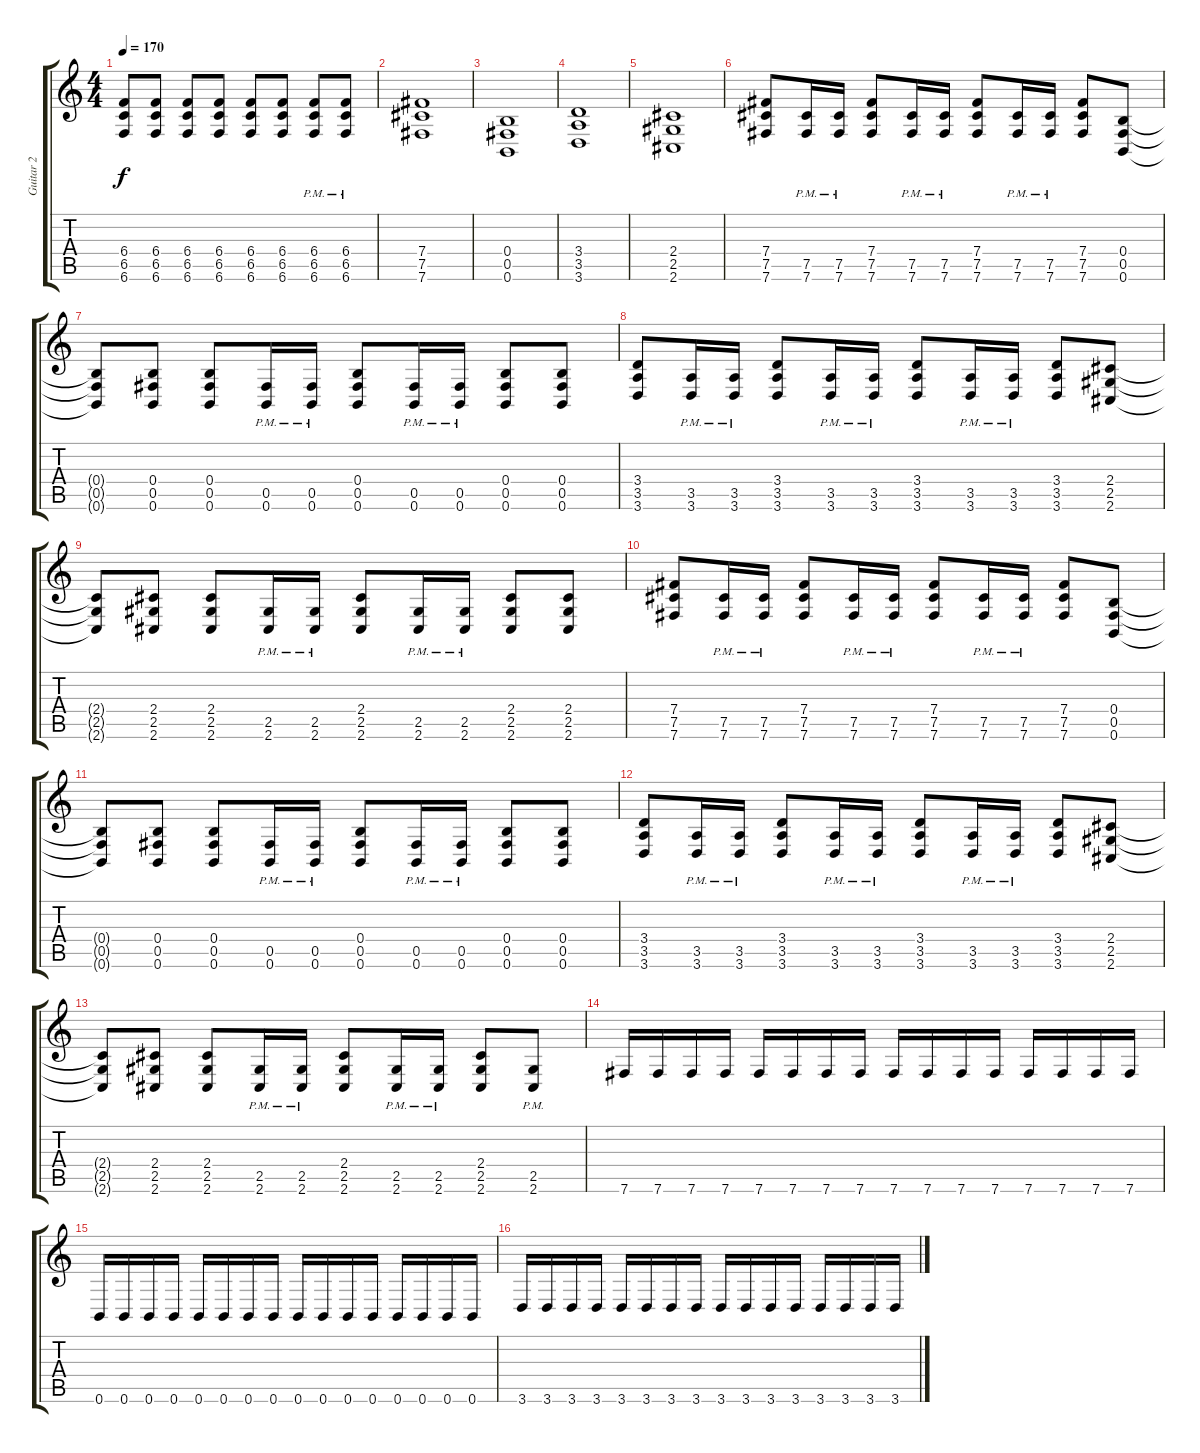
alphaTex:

\track ("Guitar 2" "Guitar 2") {instrument overdrivenguitar}
\staff {score tabs}
\tuning (Db4 Ab3 E3 B2 Gb2 B1) {hide}
\ts (4 4)
\tempo 170
\clef g2
\ks c
(6.4 6.5 6.6).8{dy f} (6.4 6.5 6.6).8 (6.4 6.5 6.6).8 (6.4 6.5 6.6).8 (6.4 6.5 6.6).8 (6.4 6.5 6.6).8 (6.4{pm} 6.5{pm} 6.6{pm}).8 (6.4{pm} 6.5{pm} 6.6{pm}).8 |
(7.4 7.5 7.6).1 |
(0.4 0.5 0.6).1 |
(3.4 3.5 3.6).1 |
(2.4 2.5 2.6).1 |
(7.4 7.5 7.6).8 (7.5{pm} 7.6{pm}).16 (7.5{pm} 7.6{pm}).16 (7.4 7.5 7.6).8 (7.5{pm} 7.6{pm}).16 (7.5{pm} 7.6{pm}).16 (7.4 7.5 7.6).8 (7.5{pm} 7.6{pm}).16 (7.5{pm} 7.6{pm}).16 (7.4 7.5 7.6).8 (0.4 0.5 0.6).8 |
(0.4{t} 0.5{t} 0.6{t}).8 (0.4 0.5 0.6).8 (0.4 0.5 0.6).8 (0.5{pm} 0.6{pm}).16 (0.5{pm} 0.6{pm}).16 (0.4 0.5 0.6).8 (0.5{pm} 0.6{pm}).16 (0.5{pm} 0.6{pm}).16 (0.4 0.5 0.6).8 (0.4 0.5 0.6).8 |
(3.4 3.5 3.6).8 (3.5{pm} 3.6{pm}).16 (3.5{pm} 3.6{pm}).16 (3.4 3.5 3.6).8 (3.5{pm} 3.6{pm}).16 (3.5{pm} 3.6{pm}).16 (3.4 3.5 3.6).8 (3.5{pm} 3.6{pm}).16 (3.5{pm} 3.6{pm}).16 (3.4 3.5 3.6).8 (2.4 2.5 2.6).8 |
(2.4{t} 2.5{t} 2.6{t}).8 (2.4 2.5 2.6).8 (2.4 2.5 2.6).8 (2.5{pm} 2.6{pm}).16 (2.5{pm} 2.6{pm}).16 (2.4 2.5 2.6).8 (2.5{pm} 2.6{pm}).16 (2.5{pm} 2.6{pm}).16 (2.4 2.5 2.6).8 (2.4 2.5 2.6).8 |
(7.4 7.5 7.6).8 (7.5{pm} 7.6{pm}).16 (7.5{pm} 7.6{pm}).16 (7.4 7.5 7.6).8 (7.5{pm} 7.6{pm}).16 (7.5{pm} 7.6{pm}).16 (7.4 7.5 7.6).8 (7.5{pm} 7.6{pm}).16 (7.5{pm} 7.6{pm}).16 (7.4 7.5 7.6).8 (0.4 0.5 0.6).8 |
(0.4{t} 0.5{t} 0.6{t}).8 (0.4 0.5 0.6).8 (0.4 0.5 0.6).8 (0.5{pm} 0.6{pm}).16 (0.5{pm} 0.6{pm}).16 (0.4 0.5 0.6).8 (0.5{pm} 0.6{pm}).16 (0.5{pm} 0.6{pm}).16 (0.4 0.5 0.6).8 (0.4 0.5 0.6).8 |
(3.4 3.5 3.6).8 (3.5{pm} 3.6{pm}).16 (3.5{pm} 3.6{pm}).16 (3.4 3.5 3.6).8 (3.5{pm} 3.6{pm}).16 (3.5{pm} 3.6{pm}).16 (3.4 3.5 3.6).8 (3.5{pm} 3.6{pm}).16 (3.5{pm} 3.6{pm}).16 (3.4 3.5 3.6).8 (2.4 2.5 2.6).8 |
(2.4{t} 2.5{t} 2.6{t}).8 (2.4 2.5 2.6).8 (2.4 2.5 2.6).8 (2.5{pm} 2.6{pm}).16 (2.5{pm} 2.6{pm}).16 (2.4 2.5 2.6).8 (2.5{pm} 2.6{pm}).16 (2.5{pm} 2.6{pm}).16 (2.4 2.5 2.6).8 (2.5{pm} 2.6{pm}).8 |
7.6.16 7.6.16 7.6.16 7.6.16 7.6.16 7.6.16 7.6.16 7.6.16 7.6.16 7.6.16 7.6.16 7.6.16 7.6.16 7.6.16 7.6.16 7.6.16 |
0.6.16 0.6.16 0.6.16 0.6.16 0.6.16 0.6.16 0.6.16 0.6.16 0.6.16 0.6.16 0.6.16 0.6.16 0.6.16 0.6.16 0.6.16 0.6.16 |
3.6.16 3.6.16 3.6.16 3.6.16 3.6.16 3.6.16 3.6.16 3.6.16 3.6.16 3.6.16 3.6.16 3.6.16 3.6.16 3.6.16 3.6.16 3.6.16
